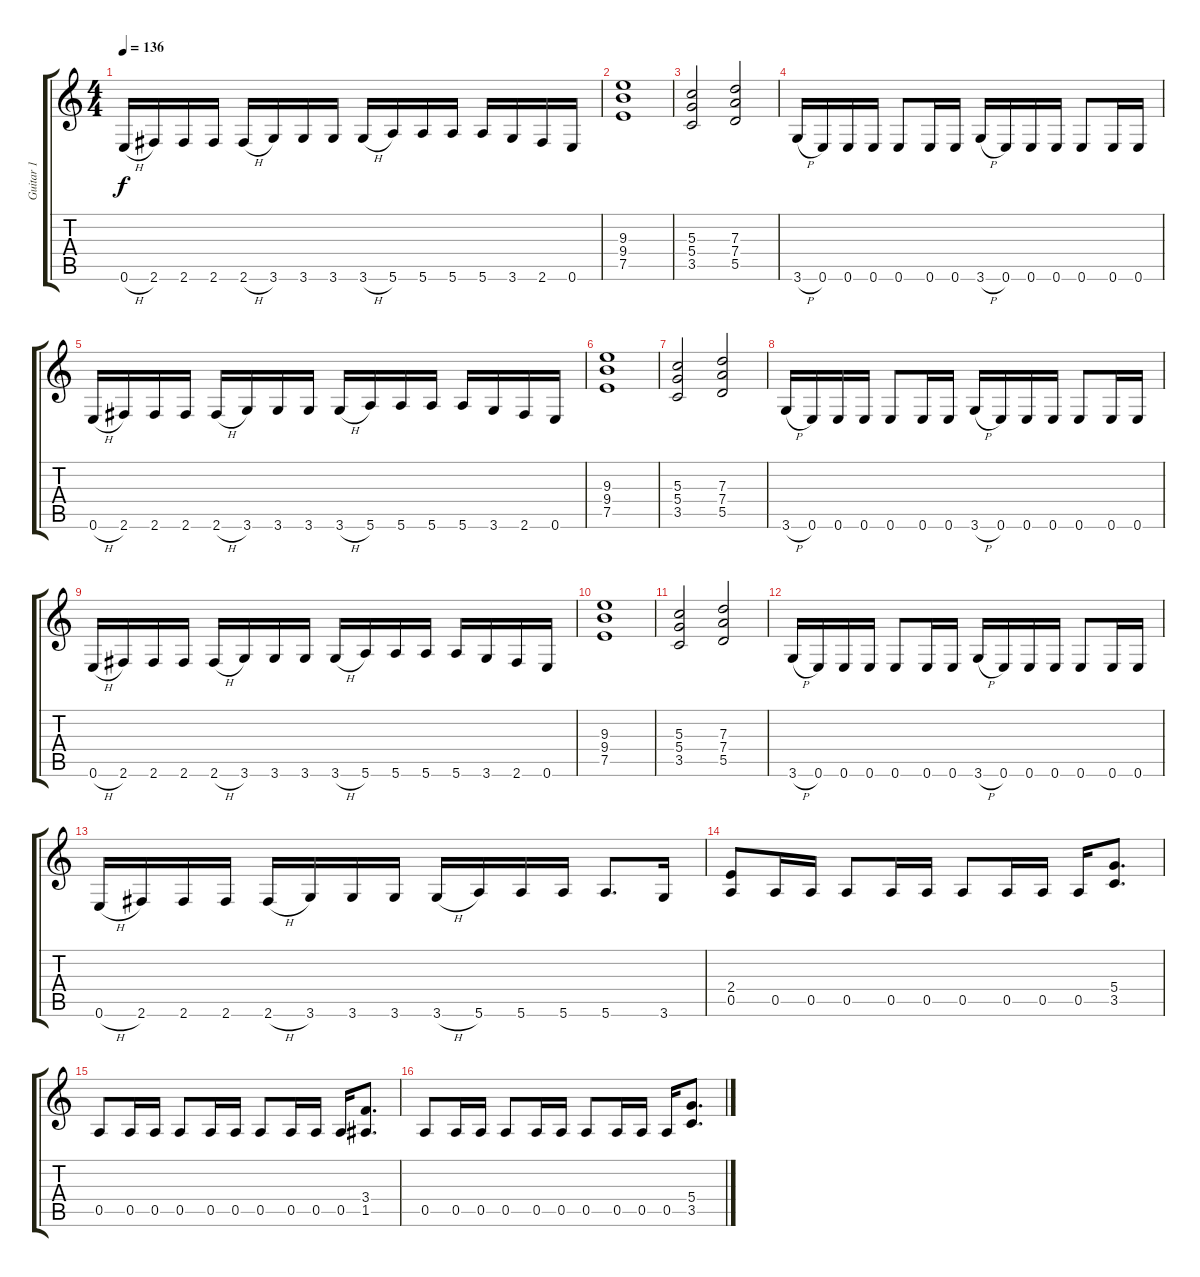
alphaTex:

\track ("Guitar 1" "Guitar 1") {instrument distortionguitar}
\staff {score tabs}
\tuning (E4 B3 G3 D3 A2 E2) {hide}
\ts (4 4)
\tempo 136
\clef g2
\ks c
0.6{h}.16{dy f} 2.6.16 2.6.16 2.6.16 2.6{h}.16 3.6.16 3.6.16 3.6.16 3.6{h}.16 5.6.16 5.6.16 5.6.16 5.6.16 3.6.16 2.6.16 0.6.16 |
(9.3 9.4 7.5).1 |
(5.3 5.4 3.5).2 (7.3 7.4 5.5).2 |
3.6{h}.16 0.6.16 0.6.16 0.6.16 0.6.8 0.6.16 0.6.16 3.6{h}.16 0.6.16 0.6.16 0.6.16 0.6.8 0.6.16 0.6.16 |
0.6{h}.16 2.6.16 2.6.16 2.6.16 2.6{h}.16 3.6.16 3.6.16 3.6.16 3.6{h}.16 5.6.16 5.6.16 5.6.16 5.6.16 3.6.16 2.6.16 0.6.16 |
(9.3 9.4 7.5).1 |
(5.3 5.4 3.5).2 (7.3 7.4 5.5).2 |
3.6{h}.16 0.6.16 0.6.16 0.6.16 0.6.8 0.6.16 0.6.16 3.6{h}.16 0.6.16 0.6.16 0.6.16 0.6.8 0.6.16 0.6.16 |
0.6{h}.16 2.6.16 2.6.16 2.6.16 2.6{h}.16 3.6.16 3.6.16 3.6.16 3.6{h}.16 5.6.16 5.6.16 5.6.16 5.6.16 3.6.16 2.6.16 0.6.16 |
(9.3 9.4 7.5).1 |
(5.3 5.4 3.5).2 (7.3 7.4 5.5).2 |
3.6{h}.16 0.6.16 0.6.16 0.6.16 0.6.8 0.6.16 0.6.16 3.6{h}.16 0.6.16 0.6.16 0.6.16 0.6.8 0.6.16 0.6.16 |
0.6{h}.16 2.6.16 2.6.16 2.6.16 2.6{h}.16 3.6.16 3.6.16 3.6.16 3.6{h}.16 5.6.16 5.6.16 5.6.16 5.6.8{d} 3.6.16 |
(2.4 0.5).8 0.5.16 0.5.16 0.5.8 0.5.16 0.5.16 0.5.8 0.5.16 0.5.16 0.5.16 (5.4 3.5).8{d} |
0.5.8 0.5.16 0.5.16 0.5.8 0.5.16 0.5.16 0.5.8 0.5.16 0.5.16 0.5.16 (3.4 1.5).8{d} |
0.5.8 0.5.16 0.5.16 0.5.8 0.5.16 0.5.16 0.5.8 0.5.16 0.5.16 0.5.16 (5.4 3.5).8{d}
